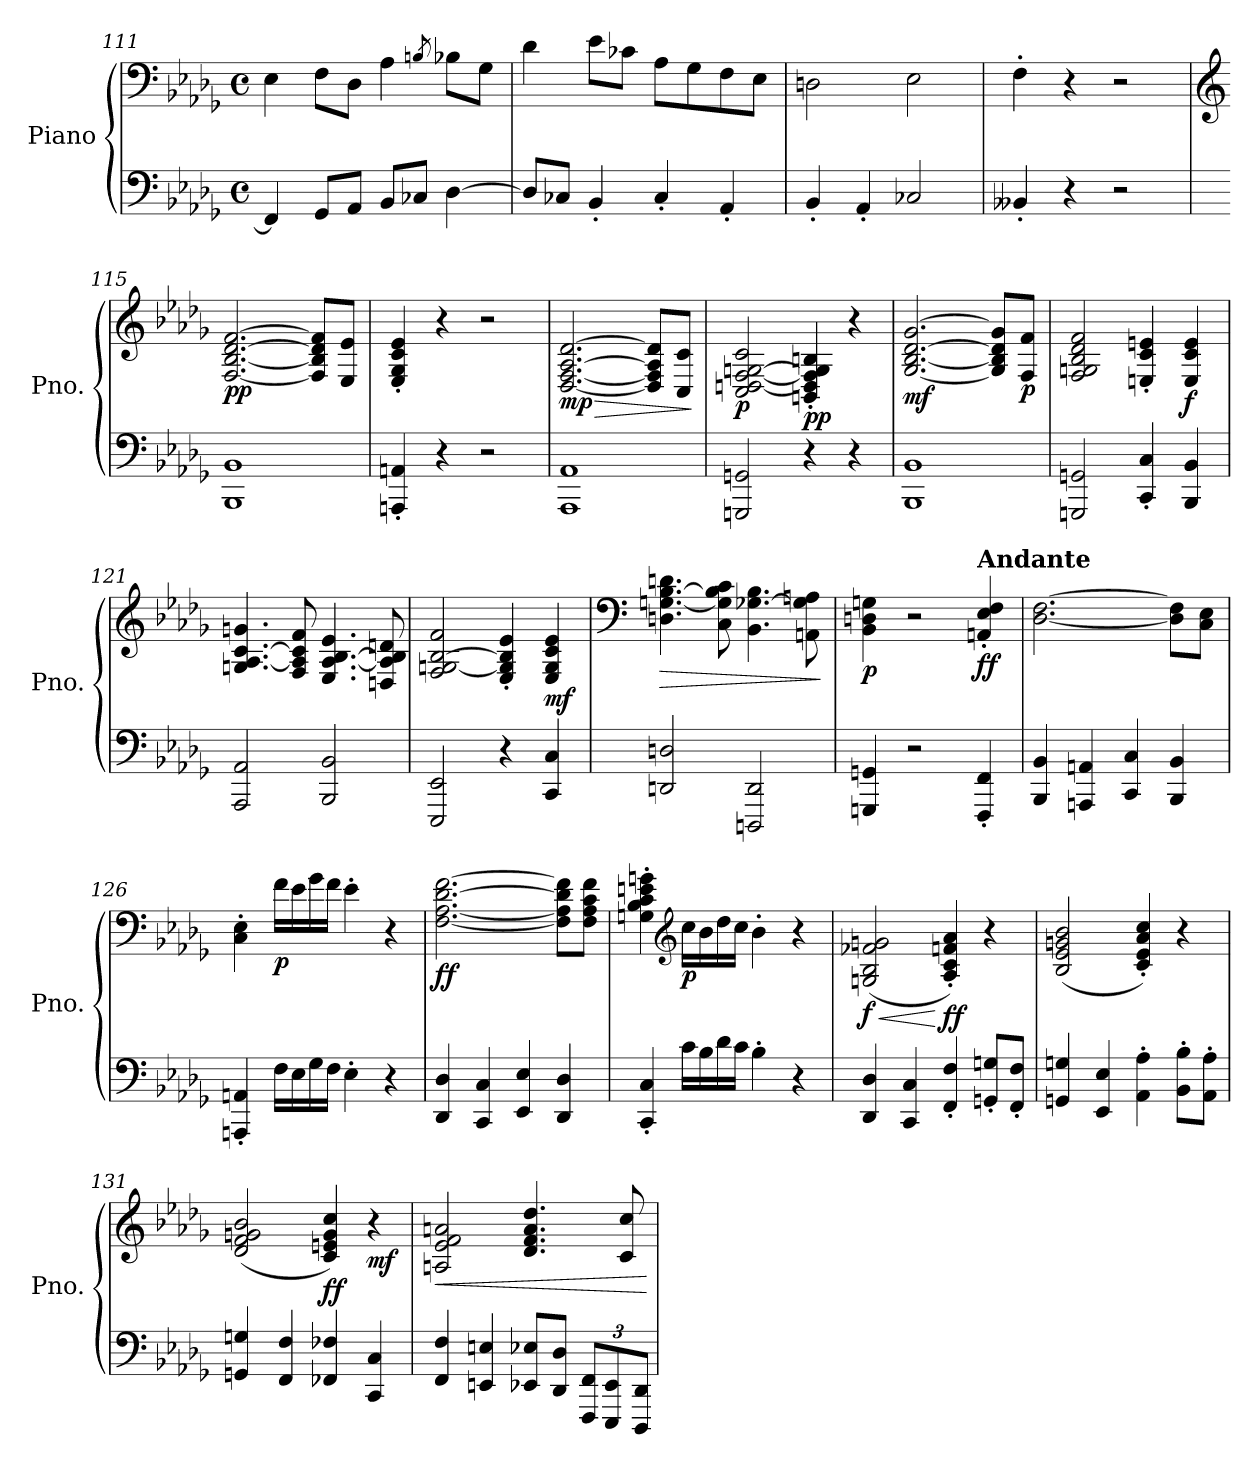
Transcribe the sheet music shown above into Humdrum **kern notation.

**kern	**kern	**dynam
*part1	*part1	*part1
*staff2	*staff1	*staff1/2
*I"Piano	*	*
*I'Pno.	*	*
*clefF4	*clefF4	*
*k[b-e-a-d-g-]	*k[b-e-a-d-g-]	*
*M4/4	*M4/4	*
*met(c)	*met(c)	*
=111	=111	=111
4FF/]	4E-\	.
8GG-/L	8F\L	.
8AA-/J	8D-\J	.
8BB-/L	4A-\	.
8C-X/J	.	.
.	8qBn/	.
[4D-\	8B-X\L	.
.	8G-\J	.
=112	=112	=112
8D-/L]	4d-\	.
8C-X/J	.	.
4BB-'/	8e-\L	.
.	8c-X\J	.
4C-'/	8A-\L	.
.	8G-\	.
4AA-'/	8F\	.
.	8E-\J	.
=113	=113	=113
4BB-'/	2Dn\	.
4AA-'/	.	.
2C-X/	2E-\	.
=114	=114	=114
4BB--X'/	4F'\	.
4r	4r	.
2r	2r	.
!!LO:LB:g=z
=115	=115	=115
*	*clefG2	*
!	!	!LO:DY:b
1BBB- 1BB-	[2.F/ [2.B-/ [2.d-/ [2.f/	pp
.	8F/] 8B-/] 8d-/] 8f/]L	.
.	8E-/ 8e-/J	.
=116	=116	=116
4AAAn/' 4AAn/'	4E-/' 4G-/' 4c/' 4e-/'	.
4r	4r	.
2r	2r	.
=117	=117	=117
!	!	!LO:HP:b
!	!	!LO:DY:n=1:b
1AAA- 1AA-	[2.D-/ [2.F/ [2.A-/ [2.d-/	> mp
.	8D-/] 8F/] 8A-/] 8d-/]L	.
.	8C/ 8c/J	.
.	.	]
=118	=118	=118
!	!	!LO:DY:b
2GGGn/ 2GGn/	2C/ [2Dn/ [2F/ [2Gn/ 2c/	p
!	!	!LO:DY:b
4r	4BBn/' 4D/]' 4F/]' 4G/]' 4Bn/'	pp
4r	4r	.
=119	=119	=119
!	!	!LO:DY:b
1BBB- 1BB-	[2.G-/ [2.B-/ [2.d-/ [2.g-/	mf
.	8G-/] 8B-/] 8d-/] 8g-/]L	.
!	!	!LO:DY:b
.	8F/ 8f/J	p
=120	=120	=120
2GGGn/ 2GGn/	2F/ 2Gn/ 2B-/ 2d-/ 2f/	.
4CC/' 4C/'	4En/' 4c/' 4en/'	.
!	!	!LO:DY:b
4BBB-/ 4BB-/	4E/ 4c/ 4e/	f
=121	=121	=121
2AAA-/ 2AA-/	4.Gn/ [4.A-/ [4.c/ 4.gn/	.
.	8F/ 8A-/] 8c/] 8f/	.
2BBB-/ 2BB-/	4.E-/ [4.A-/ [4.B-/ 4.e-/	.
.	8Dn/ 8A-/] 8B-/] 8dn/	.
!!LO:LB:g=z
=122	=122	=122
2EEE-/ 2EE-/	2F/ [2Gn/ [2B-/ 2f/	.
4r	4E-/' 4G/]' 4B-/]' 4e-/'	.
!	!	!LO:DY:b
4CC/ 4C/	4E-/ 4G/ 4c/ 4e-/	mf
=123	=123	=123
*	*clefF4	*
!	!	!LO:HP:b
2DDn/ 2Dn/	4.Dn\ [4.Gn\ [4.B-\ 4.dn\	>
.	8C\ 8G\] 8B-\] 8c\	.
2DDDn/ 2DD/	4.BB-\ [4.G-X\ 4.B-\	.
.	8AAn\ 8G-\] 8An\	.
.	.	]
=124	=124	=124
!	!	!LO:DY:b
4GGGn/ 4GGn/	4BB-\ 4Dn\ 4Gn\	p
2r	2r	.
!	!LO:TX:a:B:t=Andante	!
!	!	!LO:DY:b
4FFF/' 4FF/'	4AAn/' 4E-/' 4F/'	ff
=125	=125	=125
4BBB-/ 4BB-/	[2.D-\ [2.F\	.
4AAAn/ 4AAn/	.	.
4CC/ 4C/	.	.
4BBB-/ 4BB-/	8D-\] 8F\]L	.
.	8C\ 8E-\J	.
=126	=126	=126
4AAAn/' 4AAn/'	4C\' 4E-\'	.
!	!	!LO:DY:b
16F\LL	16f\LL	p
16E-\	16e-\	.
16G-\	16g-\	.
16F\JJ	16f\JJ	.
4E-'\	4e-'\	.
4r	4r	.
=127	=127	=127
!	!	!LO:DY:b
4DD-/ 4D-/	[2.F\ [2.A-\ [2.d-\ [2.f\	ff
4CC/ 4C/	.	.
4EE-/ 4E-/	.	.
4DD-/ 4D-/	8F\] 8A-\] 8d-\] 8f\]L	.
.	8F\ 8A-\ 8c\ 8f\J	.
!!LO:PB:g=z
=128	=128	=128
4CC/' 4C/'	4Gn\' 4B-\' 4c\' 4en\' 4gn\'	.
*	*clefG2	*
!	!	!LO:DY:b
16c\LL	16cc\LL	p
16B-\	16b-\	.
16d-\	16dd-\	.
16c\JJ	16cc\JJ	.
4B-'\	4b-'\	.
4r	4r	.
=129	=129	=129
!	!	!LO:HP:b
!	!	!LO:DY:n=1:b
4DD-/ 4D-/	(<2Gn/ 2B-/ 2f-X/ 2gn/	< f
4CC/ 4C/	.	.
!	!	!LO:DY:n=2:b
4FF/' 4F/'	4A-/' 4c/' 4fn/' 4a-/')	[ ff
8GGn/' 8Gn/'L	4r	.
8FF/' 8F/'J	.	.
=130	=130	=130
4GGn/ 4Gn/	(<2B-/ 2e-/ 2gn/ 2b-/	.
4EE-/ 4E-/	.	.
4AA-\' 4A-\'	4c/' 4e-/' 4a-/' 4cc/')	.
8BB-\' 8B-\'L	4r	.
8AA-\' 8A-\'J	.	.
=131	=131	=131
4GGn/ 4Gn/	(<2d-/ 2f/ 2gn/ 2b-/	.
4FF/ 4F/	.	.
!	!	!LO:DY:b
4FF-X/ 4F-X/	4c/ 4en/ 4g/ 4cc/)	ff
!	!	!LO:DY:b
4CC/ 4C/	4r	mf
=132	=132	=132
!	!	!LO:HP:b
4FF/ 4F/	2An/ 2e-/ 2f/ 2an/	<
4EEn/ 4En/	.	.
*	*MM80	*
8EE-X/ 8E-X/L	4.d-/ 4.f/ 4.a/ 4.dd-/	.
8DD-/ 8D-/J	.	.
*Xbrackettup	*	*
12FFF/ 12FF/L	.	.
12EEE-/ 12EE-/	.	.
.	8c/ 8cc/	.
12DDD-/ 12DD-/J	.	.
.	.	[
=	=	=
*-	*-	*-
